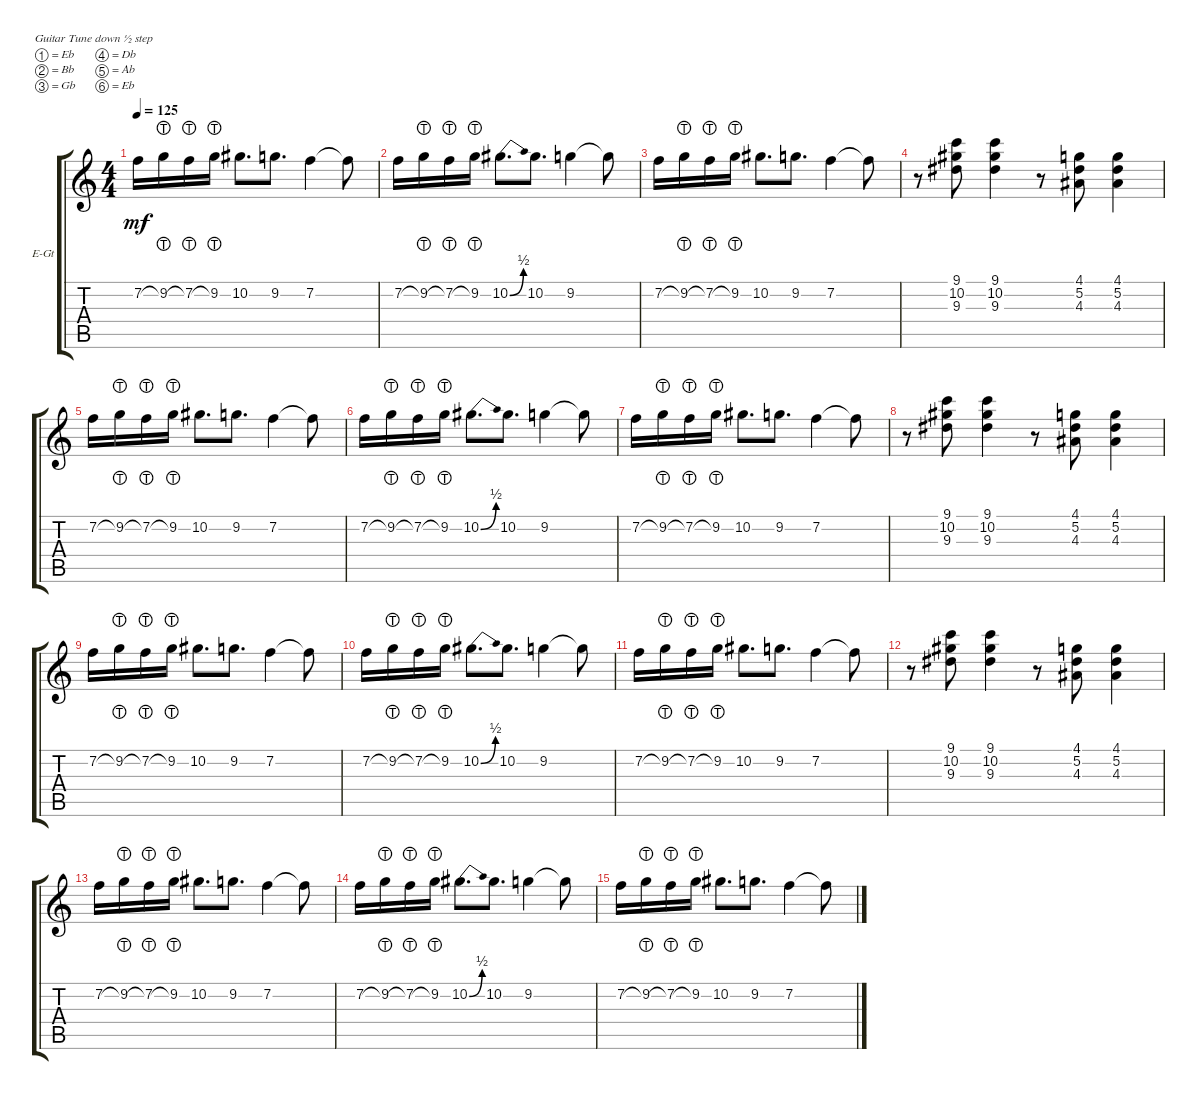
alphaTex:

\defaultSystemsLayout 4
\bracketExtendMode groupsimilarinstruments
\firstSystemTrackNameOrientation horizontal
\otherSystemsTrackNameOrientation horizontal
\track ("Electric Guitar" "E-Gt") {instrument distortionguitar}
\staff {score tabs}
\tuning (Eb4 Bb3 Gb3 Db3 Ab2 Eb2)
\ts (4 4)
\tempo 125
\clef g2
\ks c
7.2.16{dy mf instrument distortionguitar} 9.2{lht}.16 7.2{lht}.16 9.2{lht}.16 10.2.8{d} 9.2.8{d} 7.2.4 7.2{t}.8 |
7.2.16 9.2{lht}.16 7.2{lht}.16 9.2{lht}.16 10.2{be (bend 0 0 15.6 2)}.8{d} 10.2.8{d} 9.2.4 9.2{t}.8 |
7.2.16 9.2{lht}.16 7.2{lht}.16 9.2{lht}.16 10.2.8{d} 9.2.8{d} 7.2.4 7.2{t}.8 |
r.8 (9.1 10.2 9.3).8 (9.1 10.2 9.3).4 r.8 (4.1 5.2 4.3).8 (4.1 5.2 4.3).4 |
7.2.16 9.2{lht}.16 7.2{lht}.16 9.2{lht}.16 10.2.8{d} 9.2.8{d} 7.2.4 7.2{t}.8 |
7.2.16 9.2{lht}.16 7.2{lht}.16 9.2{lht}.16 10.2{be (bend 0 0 15.6 2)}.8{d} 10.2.8{d} 9.2.4 9.2{t}.8 |
7.2.16 9.2{lht}.16 7.2{lht}.16 9.2{lht}.16 10.2.8{d} 9.2.8{d} 7.2.4 7.2{t}.8 |
r.8 (9.1 10.2 9.3).8 (9.1 10.2 9.3).4 r.8 (4.1 5.2 4.3).8 (4.1 5.2 4.3).4 |
7.2.16 9.2{lht}.16 7.2{lht}.16 9.2{lht}.16 10.2.8{d} 9.2.8{d} 7.2.4 7.2{t}.8 |
7.2.16 9.2{lht}.16 7.2{lht}.16 9.2{lht}.16 10.2{be (bend 0 0 15.6 2)}.8{d} 10.2.8{d} 9.2.4 9.2{t}.8 |
7.2.16 9.2{lht}.16 7.2{lht}.16 9.2{lht}.16 10.2.8{d} 9.2.8{d} 7.2.4 7.2{t}.8 |
r.8 (9.1 10.2 9.3).8 (9.1 10.2 9.3).4 r.8 (4.1 5.2 4.3).8 (4.1 5.2 4.3).4 |
7.2.16 9.2{lht}.16 7.2{lht}.16 9.2{lht}.16 10.2.8{d} 9.2.8{d} 7.2.4 7.2{t}.8 |
7.2.16 9.2{lht}.16 7.2{lht}.16 9.2{lht}.16 10.2{be (bend 0 0 15.6 2)}.8{d} 10.2.8{d} 9.2.4 9.2{t}.8 |
7.2.16 9.2{lht}.16 7.2{lht}.16 9.2{lht}.16 10.2.8{d} 9.2.8{d} 7.2.4 7.2{t}.8
